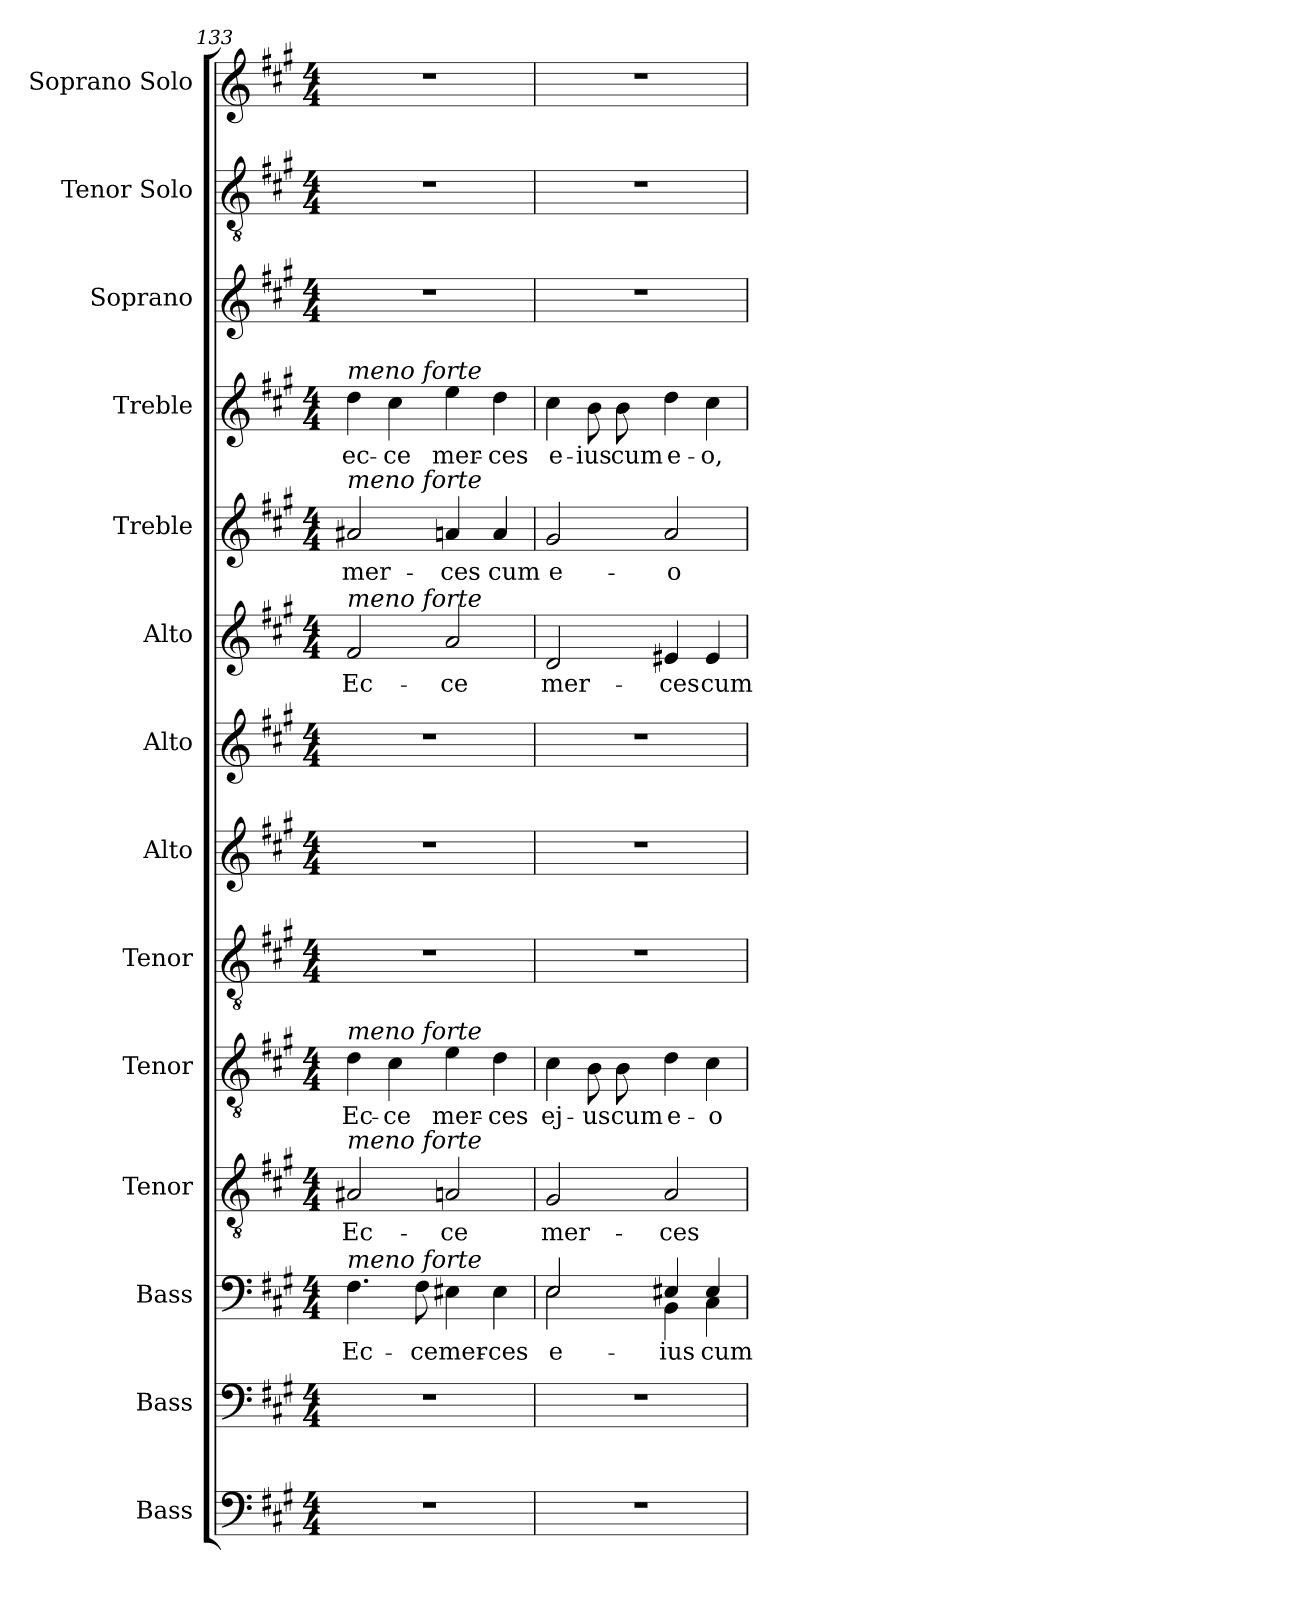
**kern	**kern	**kern	**text	**kern	**text	**kern	**text	**kern	**kern	**kern	**kern	**text	**kern	**text	**kern	**text	**kern	**kern	**kern
*part14	*part13	*part12	*part12	*part11	*part11	*part10	*part10	*part9	*part8	*part7	*part6	*part6	*part5	*part5	*part4	*part4	*part3	*part2	*part1
*staff14	*staff13	*staff12	*staff12	*staff11	*staff11	*staff10	*staff10	*staff9	*staff8	*staff7	*staff6	*staff6	*staff5	*staff5	*staff4	*staff4	*staff3	*staff2	*staff1
*I"Bass	*I"Bass	*I"Bass	*	*I"Tenor	*	*I"Tenor	*	*I"Tenor	*I"Alto	*I"Alto	*I"Alto	*	*I"Treble	*	*I"Treble	*	*I"Soprano	*I"Tenor Solo	*I"Soprano Solo
*I'B. 2.	*I'B. 1.	*I'B.	*	*I'T. 2.	*	*I'T. 1.	*	*I'T.	*I'A. 2.	*I'A. 1.	*I'A.	*	*	*	*	*	*I'S.	*I'T.  Solo	*I'S.  Solo
*clefF4	*clefF4	*clefF4	*	*clefGv2	*	*clefGv2	*	*clefGv2	*clefG2	*clefG2	*clefG2	*	*clefG2	*	*clefG2	*	*clefG2	*clefGv2	*clefG2
*	*	*	*	*ITrd7c12	*	*ITrd7c12	*	*ITrd7c12	*	*	*	*	*	*	*	*	*	*ITrd7c12	*
*k[f#c#g#]	*k[f#c#g#]	*k[f#c#g#]	*	*k[f#c#g#]	*	*k[f#c#g#]	*	*k[f#c#g#]	*k[f#c#g#]	*k[f#c#g#]	*k[f#c#g#]	*	*k[f#c#g#]	*	*k[f#c#g#]	*	*k[f#c#g#]	*k[f#c#g#]	*k[f#c#g#]
*f#:	*f#:	*f#:	*	*f#:	*	*f#:	*	*f#:	*f#:	*f#:	*f#:	*	*f#:	*	*f#:	*	*f#:	*f#:	*f#:
*M4/4	*M4/4	*M4/4	*	*M4/4	*	*M4/4	*	*M4/4	*M4/4	*M4/4	*M4/4	*	*M4/4	*	*M4/4	*	*M4/4	*M4/4	*M4/4
=133	=133	=133	=133	=133	=133	=133	=133	=133	=133	=133	=133	=133	=133	=133	=133	=133	=133	=133	=133
!	!	!	!LO:LY:b:color=#000000	!	!	!	!	!	!	!	!	!	!	!	!	!	!	!	!
!	!	!	!	!	!LO:LY:b:color=#000000	!	!	!	!	!	!	!	!	!	!	!	!	!	!
!	!	!	!	!	!	!	!LO:LY:b:color=#000000	!	!	!	!	!	!	!	!	!	!	!	!
!	!	!	!	!	!	!	!	!	!	!	!	!LO:LY:b:color=#000000	!	!	!	!	!	!	!
!	!	!	!	!	!	!	!	!	!	!	!	!	!	!LO:LY:b:color=#000000	!	!	!	!	!
!	!	!	!	!	!	!	!	!	!	!	!	!	!	!	!LO:TX:a:i:t=meno forte	!	!	!	!
!	!	!	!	!	!	!	!	!	!	!	!	!	!LO:TX:a:i:t=meno forte	!	!	!	!	!	!
!	!	!	!	!	!	!	!	!	!	!	!LO:TX:a:i:t=meno forte	!	!	!	!	!	!	!	!
!	!	!	!	!	!	!LO:TX:a:i:t=meno forte	!	!	!	!	!	!	!	!	!	!	!	!	!
!	!	!	!	!LO:TX:a:i:t=meno forte	!	!	!	!	!	!	!	!	!	!	!	!	!	!	!
!	!	!LO:TX:a:i:t=meno forte	!	!	!	!	!	!	!	!	!	!	!	!	!	!	!	!	!
!	!	!	!	!	!	!	!	!	!	!	!	!	!	!	!	!LO:LY:b:color=#000000	!	!	!
1r	1r	4.F#i\	Ec-	2AA#Xi/	Ec-	4Di\	Ec-	1r	1r	1r	2f#i/	Ec-	2a#Xi/	mer-	4ddi\	ec-	1r	1r	1r
!	!	!	!	!	!	!	!LO:LY:b:color=#000000	!	!	!	!	!	!	!	!	!	!	!	!
!	!	!	!	!	!	!	!	!	!	!	!	!	!	!	!	!LO:LY:b:color=#000000	!	!	!
.	.	.	.	.	.	4C#i\	-ce	.	.	.	.	.	.	.	4cc#i\	-ce	.	.	.
!	!	!	!LO:LY:b:color=#000000	!	!	!	!	!	!	!	!	!	!	!	!	!	!	!	!
.	.	8F#i\	-ce	.	.	.	.	.	.	.	.	.	.	.	.	.	.	.	.
!	!	!	!LO:LY:b:color=#000000	!	!	!	!	!	!	!	!	!	!	!	!	!	!	!	!
!	!	!	!	!	!LO:LY:b:color=#000000	!	!	!	!	!	!	!	!	!	!	!	!	!	!
!	!	!	!	!	!	!	!LO:LY:b:color=#000000	!	!	!	!	!	!	!	!	!	!	!	!
!	!	!	!	!	!	!	!	!	!	!	!	!LO:LY:b:color=#000000	!	!	!	!	!	!	!
!	!	!	!	!	!	!	!	!	!	!	!	!	!	!LO:LY:b:color=#000000	!	!	!	!	!
!	!	!	!	!	!	!	!	!	!	!	!	!	!	!	!	!LO:LY:b:color=#000000	!	!	!
.	.	4E#Xi\	mer-	2AAni/	-ce	4Ei\	mer-	.	.	.	2ai/	-ce	4ani/	-ces	4eei\	mer-	.	.	.
!	!	!	!LO:LY:b:color=#000000	!	!	!	!	!	!	!	!	!	!	!	!	!	!	!	!
!	!	!	!	!	!	!	!LO:LY:b:color=#000000	!	!	!	!	!	!	!	!	!	!	!	!
!	!	!	!	!	!	!	!	!	!	!	!	!	!	!LO:LY:b:color=#000000	!	!	!	!	!
!	!	!	!	!	!	!	!	!	!	!	!	!	!	!	!	!LO:LY:b:color=#000000	!	!	!
.	.	4E#i\	-ces	.	.	4Di\	-ces	.	.	.	.	.	4ai/	cum	4ddi\	-ces	.	.	.
!!LO:LB:g=z
=134	=134	=134	=134	=134	=134	=134	=134	=134	=134	=134	=134	=134	=134	=134	=134	=134	=134	=134	=134
!	!	!	!LO:LY:b:color=#000000	!	!	!	!	!	!	!	!	!	!	!	!	!	!	!	!
*	*	*^	*	*	*	*	*	*	*	*	*	*	*	*	*	*	*	*	*
!	!	!	!	!	!	!LO:LY:b:color=#000000	!	!	!	!	!	!	!	!	!	!	!	!	!	!
!	!	!	!	!	!	!	!	!LO:LY:b:color=#000000	!	!	!	!	!	!	!	!	!	!	!	!
!	!	!	!	!	!	!	!	!	!	!	!	!	!LO:LY:b:color=#000000	!	!	!	!	!	!	!
!	!	!	!	!	!	!	!	!	!	!	!	!	!	!	!LO:LY:b:color=#000000	!	!	!	!	!
!	!	!	!	!	!	!	!	!	!	!	!	!	!	!	!	!	!LO:LY:b:color=#000000	!	!	!
1r	1r	2Ei/	2Ei\	e-	2GG#i/	mer-	4C#i\	ej-	1r	1r	1r	2di/	mer-	2g#i/	e-	4cc#i\	e-	1r	1r	1r
!	!	!	!	!	!	!	!	!LO:LY:b:color=#000000	!	!	!	!	!	!	!	!	!	!	!	!
!	!	!	!	!	!	!	!	!	!	!	!	!	!	!	!	!	!LO:LY:b:color=#000000	!	!	!
.	.	.	.	.	.	.	8BBi\	-us	.	.	.	.	.	.	.	8bi\	-ius	.	.	.
!	!	!	!	!	!	!	!	!LO:LY:b:color=#000000	!	!	!	!	!	!	!	!	!	!	!	!
!	!	!	!	!	!	!	!	!	!	!	!	!	!	!	!	!	!LO:LY:b:color=#000000	!	!	!
.	.	.	.	.	.	.	8BBi\	cum	.	.	.	.	.	.	.	8bi\	cum	.	.	.
!	!	!	!	!LO:LY:b:color=#000000	!	!	!	!	!	!	!	!	!	!	!	!	!	!	!	!
!	!	!	!	!	!	!LO:LY:b:color=#000000	!	!	!	!	!	!	!	!	!	!	!	!	!	!
!	!	!	!	!	!	!	!	!LO:LY:b:color=#000000	!	!	!	!	!	!	!	!	!	!	!	!
!	!	!	!	!	!	!	!	!	!	!	!	!	!LO:LY:b:color=#000000	!	!	!	!	!	!	!
!	!	!	!	!	!	!	!	!	!	!	!	!	!	!	!LO:LY:b:color=#000000	!	!	!	!	!
!	!	!	!	!	!	!	!	!	!	!	!	!	!	!	!	!	!LO:LY:b:color=#000000	!	!	!
.	.	4E#Xi/	4BBi\	-ius	2AAi/	-ces	4Di\	e-	.	.	.	4e#Xi/	-ces	2ai/	-o	4ddi\	e-	.	.	.
!	!	!	!	!LO:LY:b:color=#000000	!	!	!	!	!	!	!	!	!	!	!	!	!	!	!	!
!	!	!	!	!	!	!	!	!LO:LY:b:color=#000000	!	!	!	!	!	!	!	!	!	!	!	!
!	!	!	!	!	!	!	!	!	!	!	!	!	!LO:LY:b:color=#000000	!	!	!	!	!	!	!
!	!	!	!	!	!	!	!	!	!	!	!	!	!	!	!	!	!LO:LY:b:color=#000000	!	!	!
.	.	4E#i/	4C#i\	cum	.	.	4C#i\	-o	.	.	.	4e#i/	cum	.	.	4cc#i\	-o,	.	.	.
*	*	*v	*v	*	*	*	*	*	*	*	*	*	*	*	*	*	*	*	*	*
=	=	=	=	=	=	=	=	=	=	=	=	=	=	=	=	=	=	=	=
*-	*-	*-	*-	*-	*-	*-	*-	*-	*-	*-	*-	*-	*-	*-	*-	*-	*-	*-	*-
